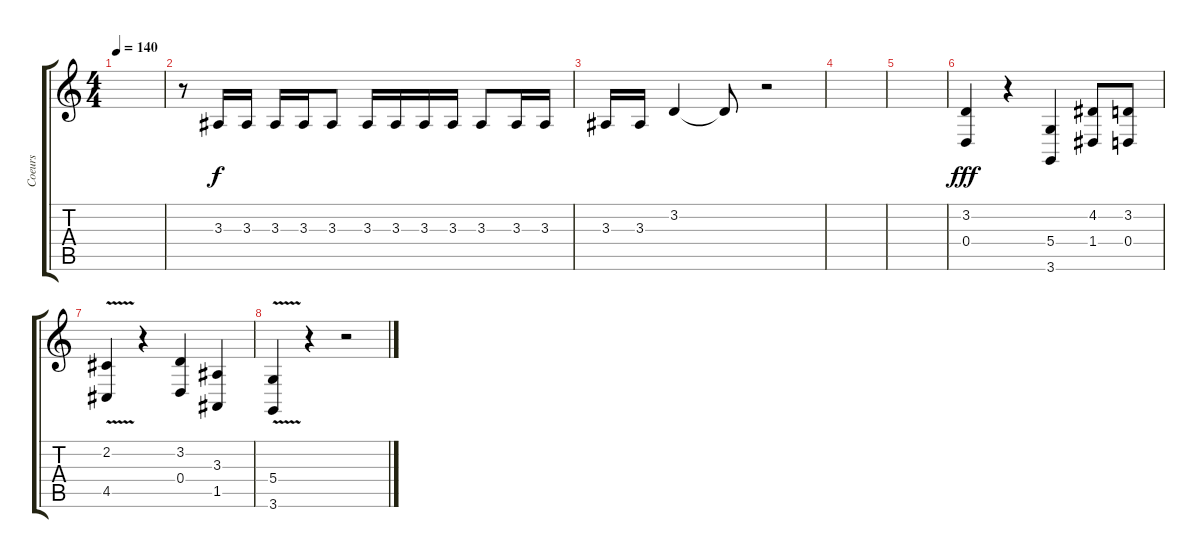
\track ("Coeurs" "Coeurs") {instrument voiceoohs}
\staff {score tabs}
\tuning (E4 B3 G3 D3 A2 E2) {hide}
\ts (4 4)
\tempo 140
\clef g2
\ks c
|
r.8 3.3.16{dy f} 3.3.16 3.3.16 3.3.16 3.3.8 3.3.16 3.3.16 3.3.16 3.3.16 3.3.8 3.3.16 3.3.16 |
3.3.16 3.3.16 3.2.4 3.2{t}.8 r.2 |
|
|
(3.2 0.4).4{dy fff} r.4 (5.4 3.6).4 (4.2 1.4).8 (3.2 0.4).8 |
(2.2{v} 4.5).4 r.4 (3.2 0.4).4 (3.3 1.5).4 |
(5.4{v} 3.6).4 r.4 r.2
